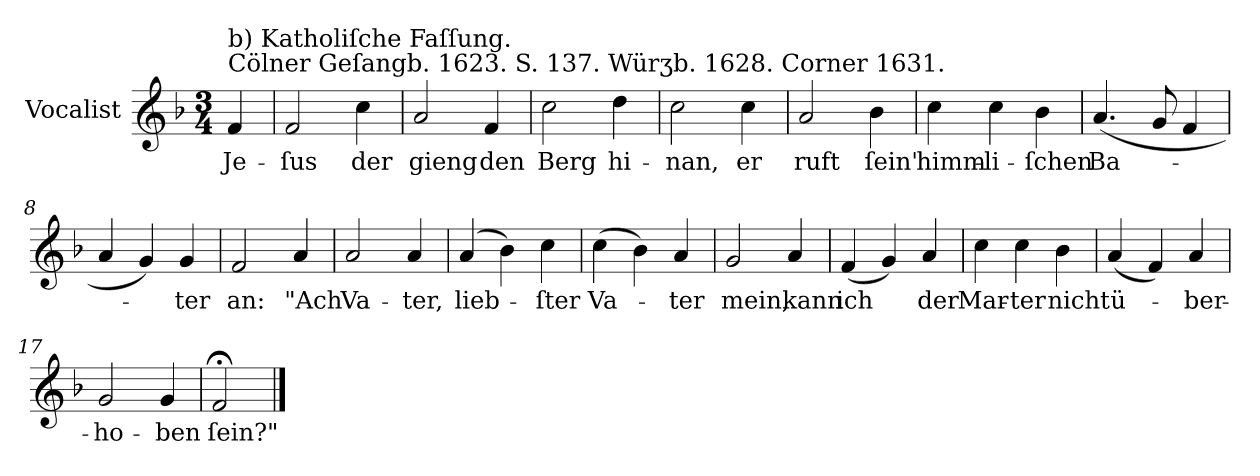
**kern	**text
*part1	*part1
*staff1	*staff1
*I"Vocalist	*
*k[b-]	*
*F:	*
*M3/4	*
=	=
!LO:TX:a:t=Cölner Geſangb. 1623. S. 137. Würʒb. 1628. Corner 1631.	!
!LO:TX:a:t=b) Katholiſche Faſſung.	!
4f	Je-
=1	=1
2f	-ſus
4cc	der
=2	=2
2a	gieng
4f	den
=3	=3
2cc	Berg
4dd	hi-
=4	=4
2cc	-nan,
4cc	er
=5	=5
2a	ruft
4b-	ſein'
=6	=6
4cc	himm-
4cc	-li-
4b-	-ſchen
=7	=7
(4.a	Ba-
8g	.
4f	.
=8	=8
4a	.
4g)	.
4g	-ter
=9	=9
2f	an:
4a	"Ach
=10	=10
2a	Va-
4a	-ter,
=11	=11
(4a	lieb-
4b-)	.
4cc	-ſter
=12	=12
(4cc	Va-
4b-)	.
4a	-ter
=13	=13
2g	mein,
4a	kann
=14	=14
(4f	ich
4g)	.
4a	der
=15	=15
4cc	Mar-
4cc	-ter
4b-	nicht
=16	=16
(4a	ü-
4f)	.
4a	-ber-
=17	=17
2g	-ho-
4g	-ben
=18	=18
2f;<	ſein?"
==	==
*-	*-
